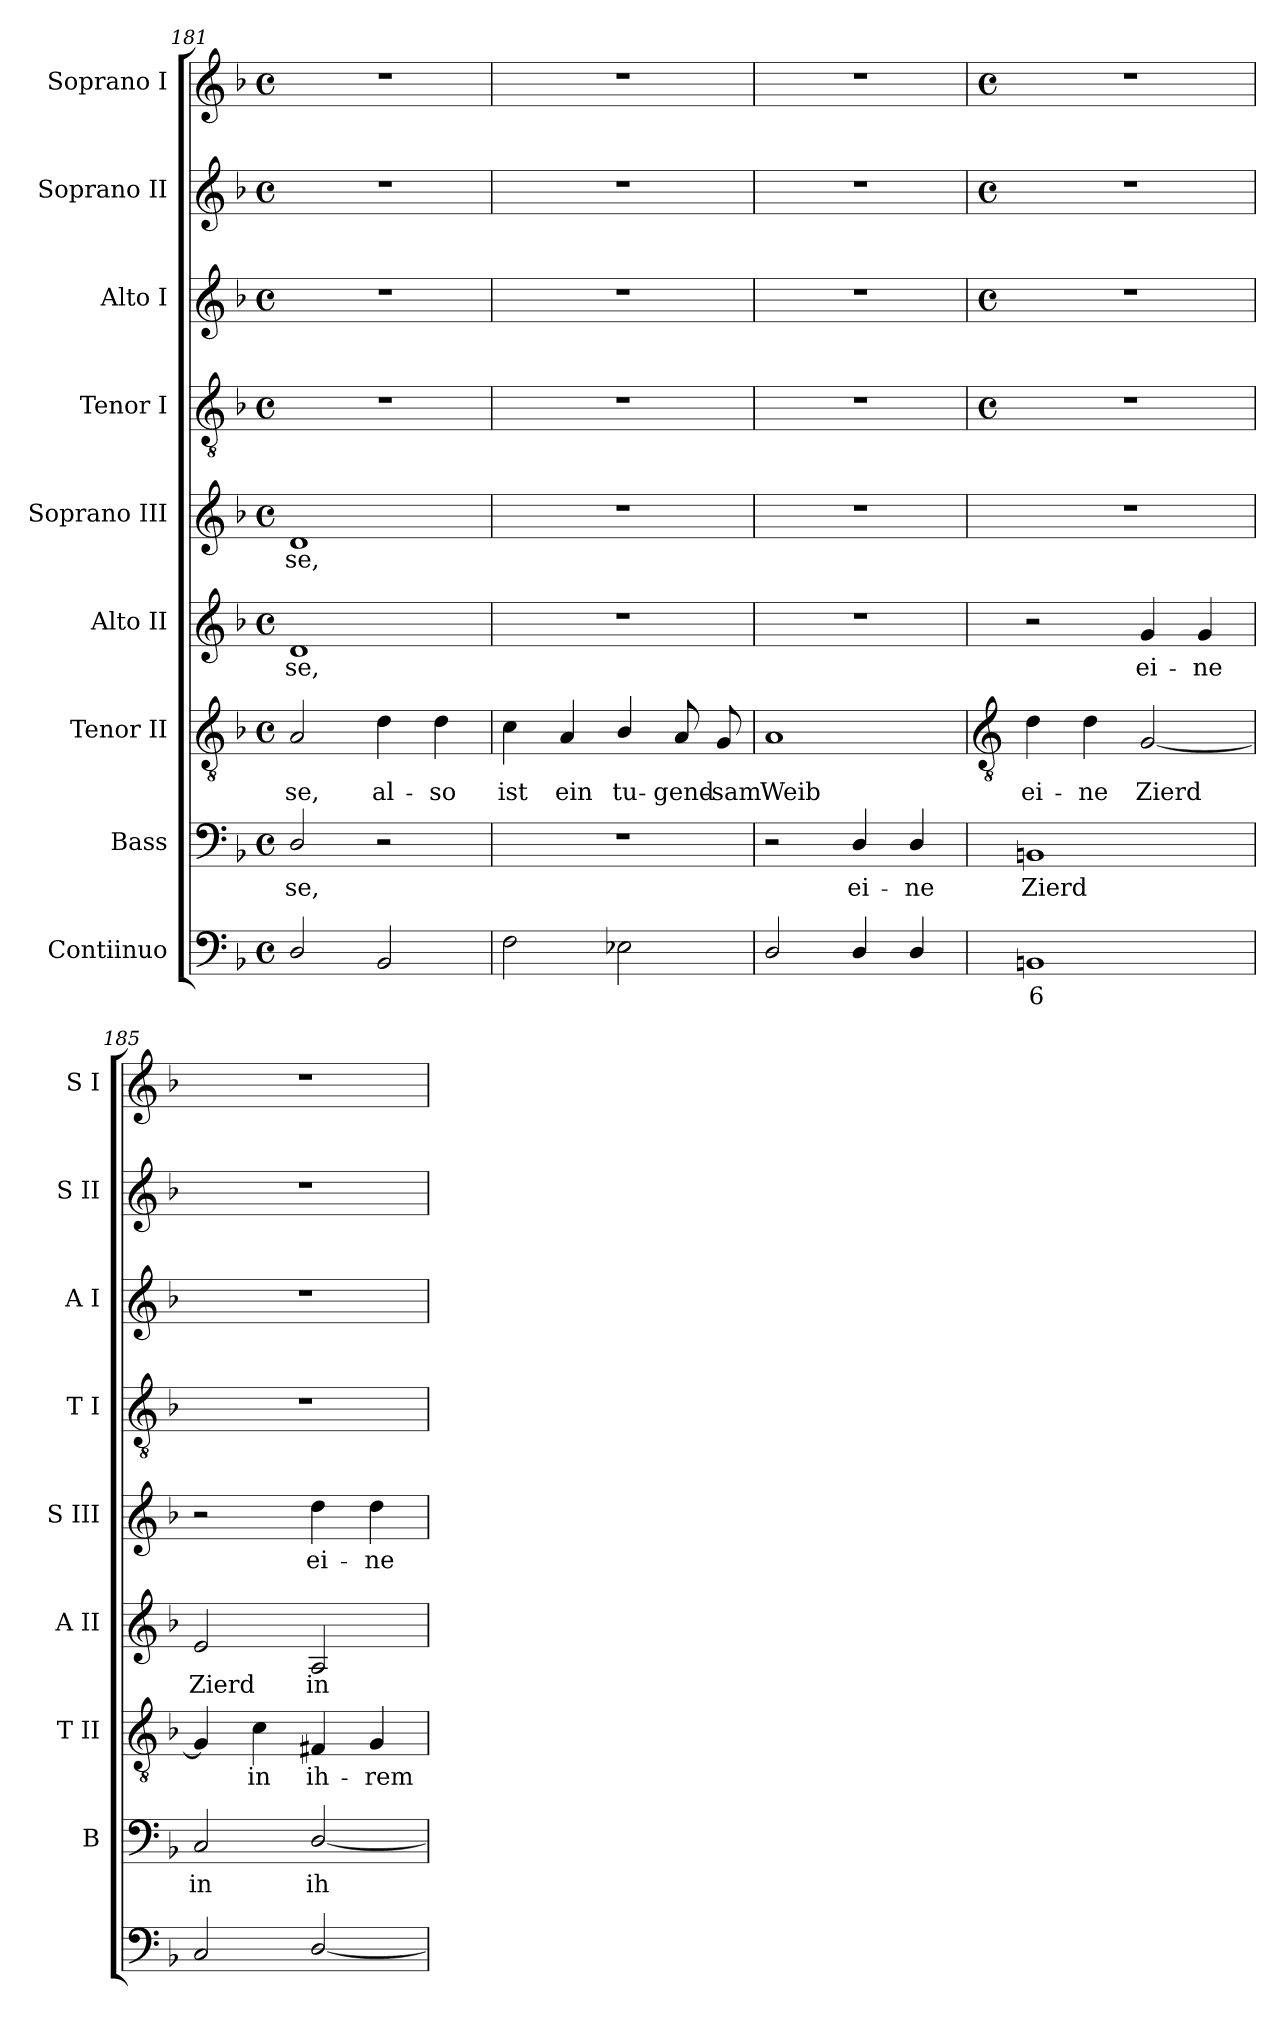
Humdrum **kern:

**kern	**text	**kern	**text	**kern	**text	**kern	**text	**kern	**text	**kern	**kern	**kern	**kern
*part9	*part9	*part8	*part8	*part7	*part7	*part6	*part6	*part5	*part5	*part4	*part3	*part2	*part1
*staff9	*staff9	*staff8	*staff8	*staff7	*staff7	*staff6	*staff6	*staff5	*staff5	*staff4	*staff3	*staff2	*staff1
*I"Contiinuo	*	*I"Bass	*	*I"Tenor II	*	*I"Alto II	*	*I"Soprano III	*	*I"Tenor I	*I"Alto I	*I"Soprano II	*I"Soprano I
*	*	*I'B	*	*I'T II	*	*I'A II	*	*I'S III	*	*I'T I	*I'A I	*I'S II	*I'S I
*clefF4	*	*clefF4	*	*clefGv2	*	*clefG2	*	*clefG2	*	*clefGv2	*clefG2	*clefG2	*clefG2
*k[b-]	*	*k[b-]	*	*k[b-]	*	*k[b-]	*	*k[b-]	*	*k[b-]	*k[b-]	*k[b-]	*k[b-]
*F:	*	*F:	*	*F:	*	*F:	*	*F:	*	*F:	*F:	*F:	*F:
*M4/4	*	*M4/4	*	*M4/4	*	*M4/4	*	*M4/4	*	*M4/4	*M4/4	*M4/4	*M4/4
*met(c)	*	*met(c)	*	*met(c)	*	*met(c)	*	*met(c)	*	*met(c)	*met(c)	*met(c)	*met(c)
=181	=181	=181	=181	=181	=181	=181	=181	=181	=181	=181	=181	=181	=181
!	!	!	!LO:LY:b	!	!LO:LY:b	!	!LO:LY:b	!	!LO:LY:b	!	!	!	!
2D/	.	2D/	-se,	2A	se,	1d	se,	1d	-se,	1r	1r	1r	1r
!	!	!	!	!	!LO:LY:b	!	!	!	!	!	!	!	!
2BB-/	.	2r	.	4d	al-	.	.	.	.	.	.	.	.
!	!	!	!	!	!LO:LY:b	!	!	!	!	!	!	!	!
.	.	.	.	4d	-so	.	.	.	.	.	.	.	.
=182	=182	=182	=182	=182	=182	=182	=182	=182	=182	=182	=182	=182	=182
!	!	!	!	!	!LO:LY:b	!	!	!	!	!	!	!	!
2F	.	1r	.	4c	ist	1r	.	1r	.	1r	1r	1r	1r
!	!	!	!	!	!LO:LY:b	!	!	!	!	!	!	!	!
.	.	.	.	4A	ein	.	.	.	.	.	.	.	.
!	!	!	!	!	!LO:LY:b	!	!	!	!	!	!	!	!
2E-X	.	.	.	4B-/	tu-	.	.	.	.	.	.	.	.
!	!	!	!	!	!LO:LY:b	!	!	!	!	!	!	!	!
.	.	.	.	8A	-gend-	.	.	.	.	.	.	.	.
!	!	!	!	!	!LO:LY:b	!	!	!	!	!	!	!	!
.	.	.	.	8G	-sam	.	.	.	.	.	.	.	.
=183	=183	=183	=183	=183	=183	=183	=183	=183	=183	=183	=183	=183	=183
!	!	!	!	!	!LO:LY:b	!	!	!	!	!	!	!	!
2D/	.	2r	.	1A	Weib	1r	.	1r	.	1r	1r	1r	1r
!	!	!	!LO:LY:b	!	!	!	!	!	!	!	!	!	!
4D/	.	4D/	ei-	.	.	.	.	.	.	.	.	.	.
!	!	!	!LO:LY:b	!	!	!	!	!	!	!	!	!	!
4D/	.	4D/	-ne	.	.	.	.	.	.	.	.	.	.
!!LO:LB:g=z
=184	=184	=184	=184	=184	=184	=184	=184	=184	=184	=184	=184	=184	=184
*	*	*	*	*clefGv2	*	*	*	*	*	*	*	*	*
*	*	*	*	*	*	*	*	*	*	*M4/4	*M4/4	*M4/4	*M4/4
*	*	*	*	*	*	*	*	*	*	*met(c)	*met(c)	*met(c)	*met(c)
!	!LO:LY:b	!	!LO:LY:b	!	!LO:LY:b	!	!	!	!	!	!	!	!
1BBn	6	1BBn	Zierd	4d	ei-	2r	.	1r	.	1r	1r	1r	1r
!	!	!	!	!	!LO:LY:b	!	!	!	!	!	!	!	!
.	.	.	.	4d	-ne	.	.	.	.	.	.	.	.
!	!	!	!	!	!LO:LY:b	!	!LO:LY:b	!	!	!	!	!	!
.	.	.	.	[2G	Zierd	4g	ei-	.	.	.	.	.	.
!	!	!	!	!	!	!	!LO:LY:b	!	!	!	!	!	!
.	.	.	.	.	.	4g	-ne	.	.	.	.	.	.
=185	=185	=185	=185	=185	=185	=185	=185	=185	=185	=185	=185	=185	=185
!	!	!	!LO:LY:b	!	!	!	!LO:LY:b	!	!	!	!	!	!
2C	.	2C	in	4G]	.	2e	Zierd	2r	.	1r	1r	1r	1r
!	!	!	!	!	!LO:LY:b	!	!	!	!	!	!	!	!
.	.	.	.	4c	in	.	.	.	.	.	.	.	.
!	!	!	!LO:LY:b	!	!LO:LY:b	!	!LO:LY:b	!	!LO:LY:b	!	!	!	!
[2D/	.	[2D/	ih-	4F#X	ih-	2A	in	4dd	ei-	.	.	.	.
!	!	!	!	!	!LO:LY:b	!	!	!	!LO:LY:b	!	!	!	!
.	.	.	.	4G	-rem	.	.	4dd	-ne	.	.	.	.
=	=	=	=	=	=	=	=	=	=	=	=	=	=
*-	*-	*-	*-	*-	*-	*-	*-	*-	*-	*-	*-	*-	*-
